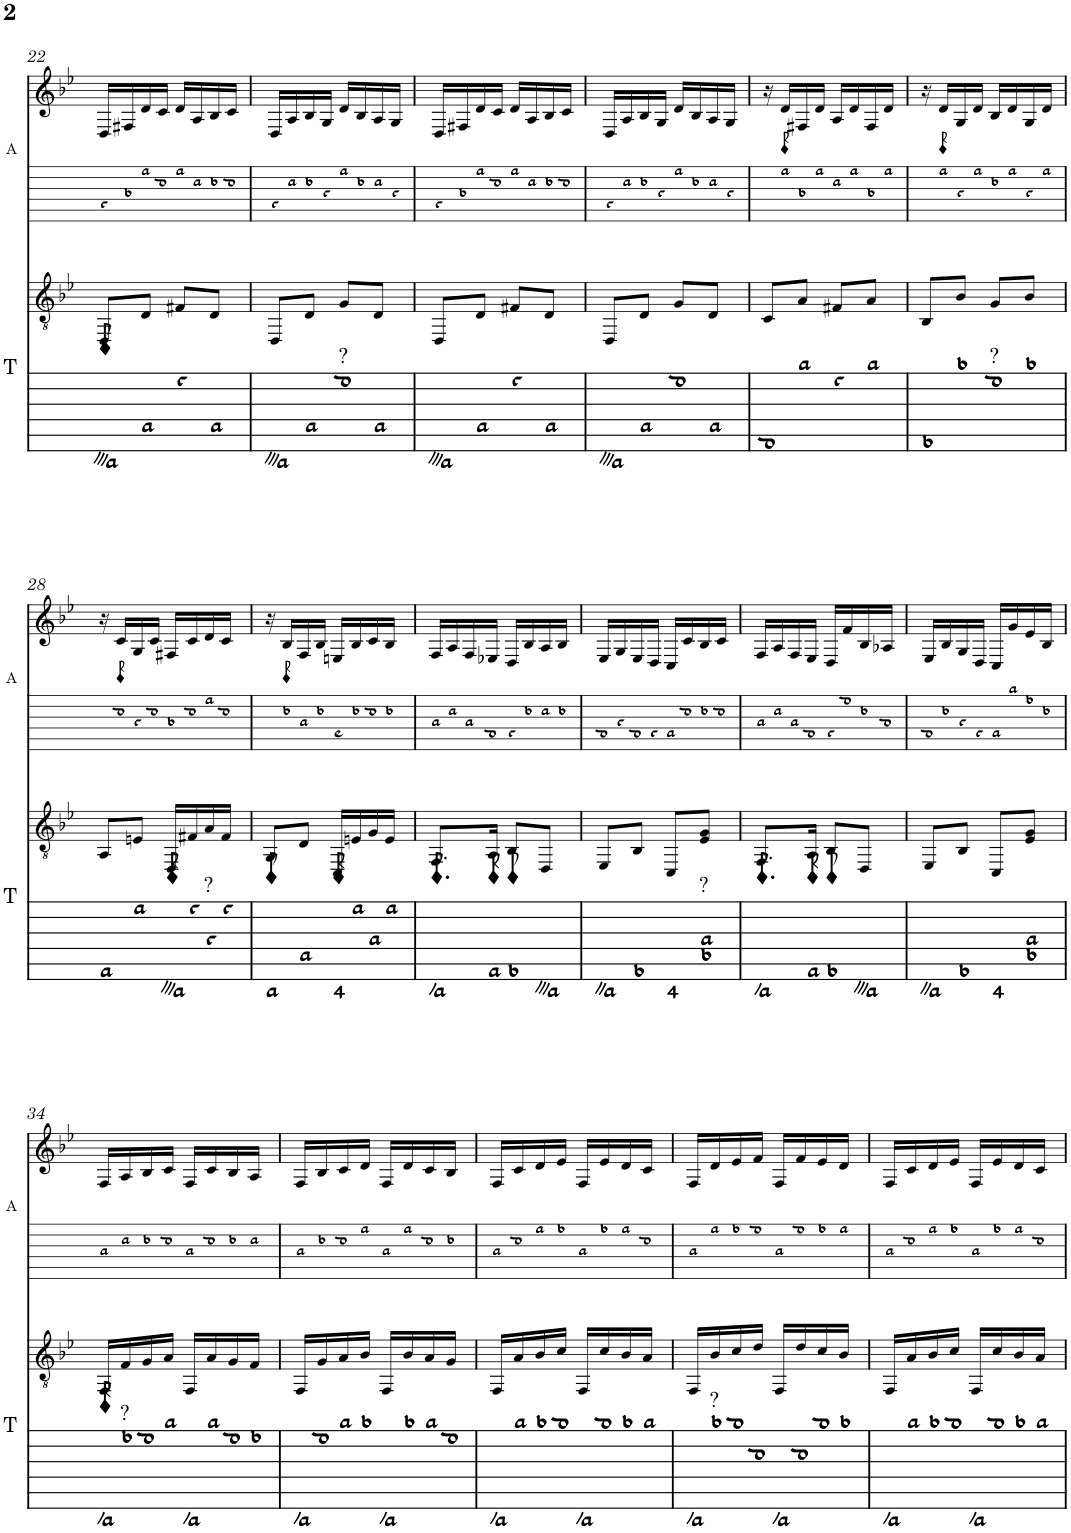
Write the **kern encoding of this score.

**kern	**kern	**kern	**kern
*part2	*part2	*part1	*part1
*staff4	*staff3	*staff2	*staff1
*I"T	*	*I"A	*
*I'T	*	*I'A	*
!!LO:PB:g=z
*	*clefGv2	*	*clefG2
*k[b-e-]	*k[b-e-]	*k[b-e-]	*k[b-e-]
*M2/4	*M2/4	*M2/4	*M2/4
=22	=22	=22	=22
8DDL	8DD/L	16DLL	16D/LL
.	.	16F#XJ	16F#X/
8DJ	8D/J	16dL	16d/
.	.	16cJJ	16c/JJ
8F#XL	8F#X/L	16dLL	16d/LL
.	.	16AJ	16A/
8DJ	8D/J	16B-L	16B-/
.	.	16cJJ	16c/JJ
=23	=23	=23	=23
8DDL	8DD/L	16DLL	16D/LL
.	.	16AJ	16A/
8DJ	8D/J	16B-L	16B-/
.	.	16GJJ	16G/JJ
!LO:TX:a:t=?	!	!	!
8GL	8G/L	16dLL	16d/LL
.	.	16B-J	16B-/
8DJ	8D/J	16AL	16A/
.	.	16GJJ	16G/JJ
=24	=24	=24	=24
8DDL	8DD/L	16DLL	16D/LL
.	.	16F#XJ	16F#X/
8DJ	8D/J	16dL	16d/
.	.	16cJJ	16c/JJ
8F#XL	8F#X/L	16dLL	16d/LL
.	.	16AJ	16A/
8DJ	8D/J	16B-L	16B-/
.	.	16cJJ	16c/JJ
=25	=25	=25	=25
8DDL	8DD/L	16DLL	16D/LL
.	.	16AJ	16A/
8DJ	8D/J	16B-L	16B-/
.	.	16GJJ	16G/JJ
8GL	8G/L	16dLL	16d/LL
.	.	16B-J	16B-/
8DJ	8D/J	16AL	16A/
.	.	16GJJ	16G/JJ
=26	=26	=26	=26
8CL	8C/L	16r	16r
.	.	16dLL	16d/LL
8AJ	8A/J	16F#X	16F#X/
.	.	16dJJ	16d/JJ
8F#XL	8F#X/L	16ALL	16A/LL
.	.	16dJ	16d/
8AJ	8A/J	16F#L	16F#/
.	.	16dJJ	16d/JJ
=27	=27	=27	=27
8BB-L	8BB-/L	16r	16r
.	.	16dLL	16d/LL
8B-J	8B-/J	16G	16G/
.	.	16dJJ	16d/JJ
!LO:TX:a:t=?	!	!	!
8GL	8G/L	16B-LL	16B-/LL
.	.	16dJ	16d/
8B-J	8B-/J	16GL	16G/
.	.	16dJJ	16d/JJ
!!LO:LB:g=z
=28	=28	=28	=28
8AAL	8AA/L	16r	16r
.	.	16cLL	16c/LL
8E#XJ	8En/J	16G	16G/
.	.	16cJJ	16c/JJ
16DDLL	16DD/LL	16F#XLL	16F#X/LL
16F#XJ	16F#X/	16cJ	16c/
!LO:TX:a:t=?	!	!	!
16AL	16A/	16dL	16d/
16F#JJ	16F#/JJ	16cJJ	16c/JJ
=29	=29	=29	=29
8GGL	8GG/L	16r	16r
.	.	16B-LL	16B-/LL
8DJ	8D/J	16F	16F/
.	.	16B-JJ	16B-/JJ
16CCLL	16CC/LL	16E#XLL	16En/LL
16E#XJ	16En/	16B-J	16B-/
16GL	16G/	16cL	16c/
16EJJ	16E/JJ	16B-JJ	16B-/JJ
=30	=30	=30	=30
8.FFL	8.FF/L	16FLL	16F/LL
.	.	16AJ	16A/
.	.	16FL	16F/
16AAJk	16AA/Jk	16E-XJJ	16E-X/JJ
8BB-L	8BB-/L	16DLL	16D/LL
.	.	16B-J	16B-/
8DDJ	8DD/J	16AL	16A/
.	.	16B-JJ	16B-/JJ
=31	=31	=31	=31
8EE-L	8EE-/L	16E-LL	16E-/LL
.	.	16GJ	16G/
8BB-J	8BB-/J	16E-L	16E-/
.	.	16DJJ	16D/JJ
8CCL	8CC/L	16CLL	16C/LL
.	.	16cJ	16c/
!LO:TX:a:t=?	!	!	!
8E-\ 8G\J	8E-/ 8G/J	16B-L	16B-/
.	.	16cJJ	16c/JJ
=32	=32	=32	=32
8.FFL	8.FF/L	16FLL	16F/LL
.	.	16AJ	16A/
.	.	16FL	16F/
16AAJk	16AA/Jk	16E-JJ	16E-/JJ
8BB-L	8BB-/L	16DLL	16D/LL
.	.	16fJ	16f/
8DDJ	8DD/J	16B-L	16B-/
.	.	16A-XJJ	16A-X/JJ
=33	=33	=33	=33
8EE-L	8EE-/L	16E-LL	16E-/LL
.	.	16B-J	16B-/
8BB-J	8BB-/J	16GL	16G/
.	.	16DJJ	16D/JJ
8CCL	8CC/L	16CLL	16C/LL
.	.	16gJ	16g/
8E-\ 8G\J	8E-/ 8G/J	16e-L	16e-/
.	.	16B-JJ	16B-/JJ
!!LO:LB:g=z
=34	=34	=34	=34
16FFLL	16FF/LL	16FLL	16F/LL
!LO:TX:a:t=?	!	!	!
16FJ	16F/	16AJ	16A/
16GL	16G/	16B-L	16B-/
16AJJ	16A/JJ	16cJJ	16c/JJ
16FFLL	16FF/LL	16FLL	16F/LL
16AJ	16A/	16cJ	16c/
16GL	16G/	16B-L	16B-/
16FJJ	16F/JJ	16AJJ	16A/JJ
=35	=35	=35	=35
16FFLL	16FF/LL	16FLL	16F/LL
16GJ	16G/	16B-J	16B-/
16AL	16A/	16cL	16c/
16B-JJ	16B-/JJ	16dJJ	16d/JJ
16FFLL	16FF/LL	16FLL	16F/LL
16B-J	16B-/	16dJ	16d/
16AL	16A/	16cL	16c/
16GJJ	16G/JJ	16B-JJ	16B-/JJ
=36	=36	=36	=36
16FFLL	16FF/LL	16FLL	16F/LL
16AJ	16A/	16cJ	16c/
16B-L	16B-/	16dL	16d/
16cJJ	16c/JJ	16e-JJ	16e-/JJ
16FFLL	16FF/LL	16FLL	16F/LL
16cJ	16c/	16e-J	16e-/
16B-L	16B-/	16dL	16d/
16AJJ	16A/JJ	16cJJ	16c/JJ
=37	=37	=37	=37
16FFLL	16FF/LL	16FLL	16F/LL
!LO:TX:a:t=?	!	!	!
16B-J	16B-/	16dJ	16d/
16cL	16c/	16e-L	16e-/
16dJJ	16d/JJ	16fJJ	16f/JJ
16FFLL	16FF/LL	16FLL	16F/LL
16dJ	16d/	16fJ	16f/
16cL	16c/	16e-L	16e-/
16B-JJ	16B-/JJ	16dJJ	16d/JJ
=38	=38	=38	=38
16FFLL	16FF/LL	16FLL	16F/LL
16AJ	16A/	16cJ	16c/
16B-L	16B-/	16dL	16d/
16cJJ	16c/JJ	16e-JJ	16e-/JJ
16FFLL	16FF/LL	16FLL	16F/LL
16cJ	16c/	16e-J	16e-/
16B-L	16B-/	16dL	16d/
16AJJ	16A/JJ	16cJJ	16c/JJ
=	=	=	=
*-	*-	*-	*-
